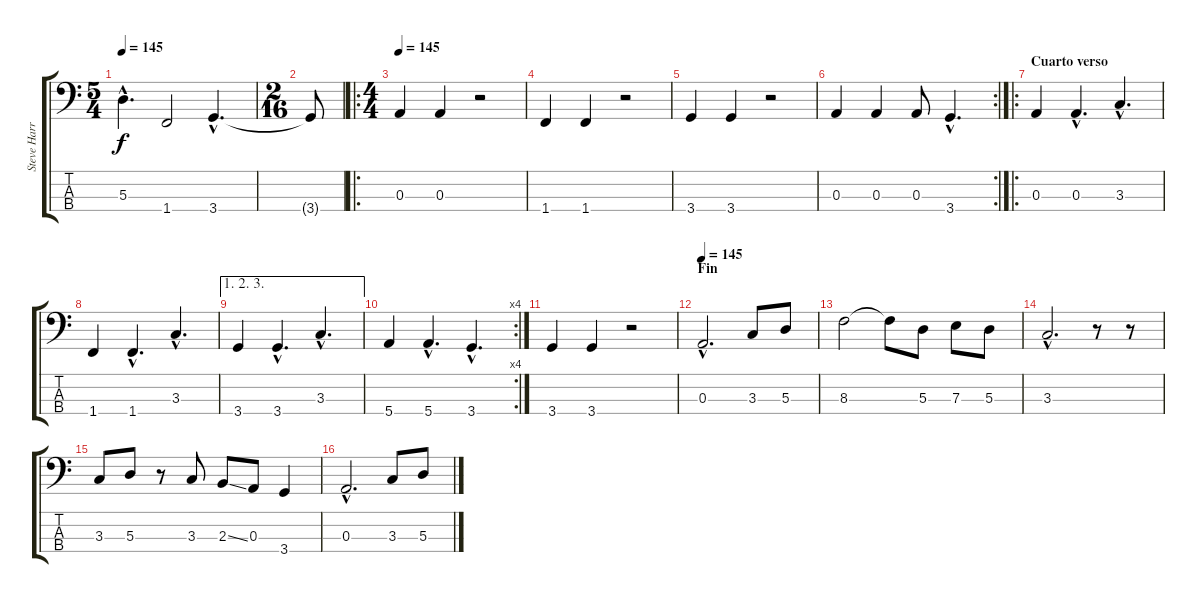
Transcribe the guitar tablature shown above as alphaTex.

\track ("Steve Harris" "Steve Harr") {instrument electricbassfinger}
\staff {score tabs}
\tuning (G2 D2 A1 E1) {hide}
\ts (5 4)
\tempo 145
\clef f4
\ks c
5.3{hac t}.4{d dy f} 1.4.2 3.4{hac}.4{d} |
\ts (2 16)
3.4{t}.8 |
\ro
\ts (4 4)
\tempo 145
0.3.4 0.3.4 r.2 |
1.4.4 1.4.4 r.2 |
3.4.4 3.4.4 r.2 |
\rc 2
0.3.4 0.3.4 0.3.8 3.4{hac}.4{d} |
\ro
\section ("" "Cuarto verso")
0.3.4 0.3{hac}.4{d} 3.3{hac}.4{d} |
1.4.4 1.4{hac}.4{d} 3.3{hac}.4{d} |
\ae (1 2 3)
3.4.4 3.4{hac}.4{d} 3.3{hac}.4{d} |
\rc 4
5.4.4 5.4{hac}.4{d} 3.4{hac}.4{d} |
3.4.4 3.4.4 r.2 |
\section ("" "Fin")
\tempo 145
0.3{hac}.2{d} 3.3.8 5.3.8 |
8.3.2 8.3{t}.8 5.3.8 7.3.8 5.3.8 |
3.3{hac}.2{d} r.8 r.8 |
3.3.8 5.3.8 r.8 3.3.8 2.3{ss}.8 0.3.8 3.4.4 |
0.3{hac}.2{d} 3.3.8 5.3.8
